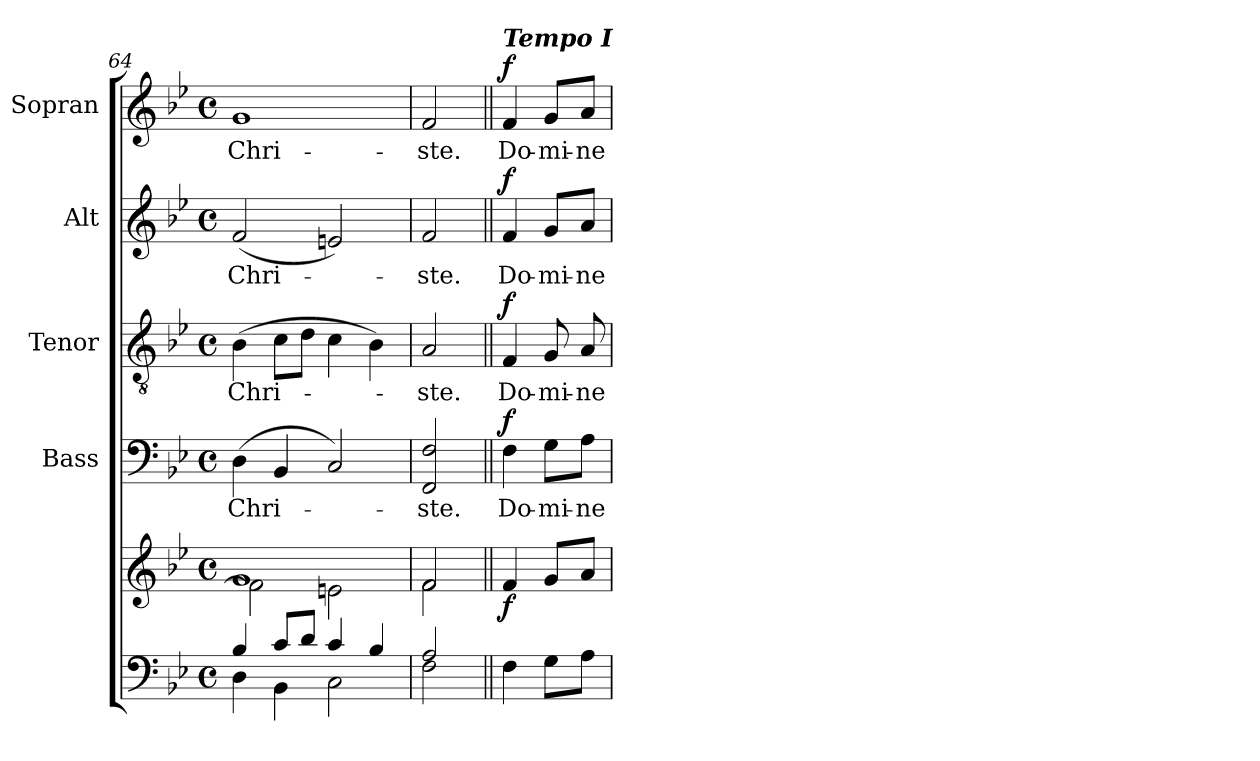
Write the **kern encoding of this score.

**kern	**kern	**dynam	**kern	**text	**dynam	**kern	**text	**dynam	**kern	**text	**dynam	**kern	**text	**dynam
*part5	*part5	*part5	*part4	*part4	*part4	*part3	*part3	*part3	*part2	*part2	*part2	*part1	*part1	*part1
*staff6	*staff5	*staff5/6	*staff4	*staff4	*staff4	*staff3	*staff3	*staff3	*staff2	*staff2	*staff2	*staff1	*staff1	*staff1
*	*	*	*I"Bass	*	*	*I"Tenor	*	*	*I"Alt	*	*	*I"Sopran	*	*
*	*	*	*I'B.	*	*	*I'T.	*	*	*I'A.	*	*	*I'S.	*	*
*clefF4	*clefG2	*	*clefF4	*	*	*clefGv2	*	*	*clefG2	*	*	*clefG2	*	*
*k[b-e-]	*k[b-e-]	*	*k[b-e-]	*	*	*k[b-e-]	*	*	*k[b-e-]	*	*	*k[b-e-]	*	*
*B-:	*B-:	*	*B-:	*	*	*B-:	*	*	*B-:	*	*	*B-:	*	*
*M4/4	*M4/4	*	*M4/4	*	*	*M4/4	*	*	*M4/4	*	*	*M4/4	*	*
*met(c)	*met(c)	*	*met(c)	*	*	*met(c)	*	*	*met(c)	*	*	*met(c)	*	*
=64	=64	=64	=64	=64	=64	=64	=64	=64	=64	=64	=64	=64	=64	=64
*^	*^	*	*	*	*	*	*	*	*	*	*	*	*	*
!	!	!	!	!	!	!LO:LY:b	!	!	!LO:LY:b	!	!	!LO:LY:b	!	!	!LO:LY:b	!
4B-/	4D\	1g	2f\]	.	(>4D\	Chri-	.	(>4B-\	Chri-	.	(<2f/	Chri-	.	1g	Chri-	.
8c/L	4BB-\	.	.	.	4BB-/	.	.	8c\L	.	.	.	.	.	.	.	.
8d/J	.	.	.	.	.	.	.	8d\J	.	.	.	.	.	.	.	.
4c/	2C\	.	2en\	.	2C/)	.	.	4c\	.	.	2en/)	.	.	.	.	.
4B-/	.	.	.	.	.	.	.	4B-\)	.	.	.	.	.	.	.	.
=65	=65	=65	=65	=65	=65	=65	=65	=65	=65	=65	=65	=65	=65	=65	=65	=65
!	!	!	!	!	!	!LO:LY:b	!	!	!LO:LY:b	!	!	!LO:LY:b	!	!	!LO:LY:b	!
2A/	2F\	2f/	2f\	.	2FF/ 2F/	-ste.	.	2A/	-ste.	.	2f/	-ste.	.	2f/	-ste.	.
=66||	=66||	=66||	=66||	=66||	=66||	=66||	=66||	=66||	=66||	=66||	=66||	=66||	=66||	=66||	=66||	=66||
!	!	!	!	!	!	!	!	!	!	!	!	!	!	!LO:TX:a:Bi:t=Tempo I	!	!
!LO:TX:b:Bi:t=Man.	!	!	!	!	!	!	!	!	!	!	!	!	!	!	!	!
!	!	!	!	!LO:DY:b	!	!LO:LY:b	!LO:DY:a	!	!LO:LY:b	!LO:DY:a	!	!LO:LY:b	!LO:DY:a	!	!LO:LY:b	!LO:DY:a
*v	*v	*	*	*	*	*	*	*	*	*	*	*	*	*	*	*
*	*v	*v	*	*	*	*	*	*	*	*	*	*	*	*	*
4F\	4f/	f	4F\	Do-	f	4F/	Do-	f	4f/	Do-	f	4f/	Do-	f
!	!	!	!	!LO:LY:b	!	!	!LO:LY:b	!	!	!LO:LY:b	!	!	!LO:LY:b	!
8G\L	8g/L	.	8G\L	-mi-	.	8G/	-mi-	.	8g/L	-mi-	.	8g/L	-mi-	.
!	!	!	!	!LO:LY:b	!	!	!LO:LY:b	!	!	!LO:LY:b	!	!	!LO:LY:b	!
8A\J	8a/J	.	8A\J	-ne	.	8A/	-ne	.	8a/J	-ne	.	8a/J	-ne	.
=	=	=	=	=	=	=	=	=	=	=	=	=	=	=
*-	*-	*-	*-	*-	*-	*-	*-	*-	*-	*-	*-	*-	*-	*-
